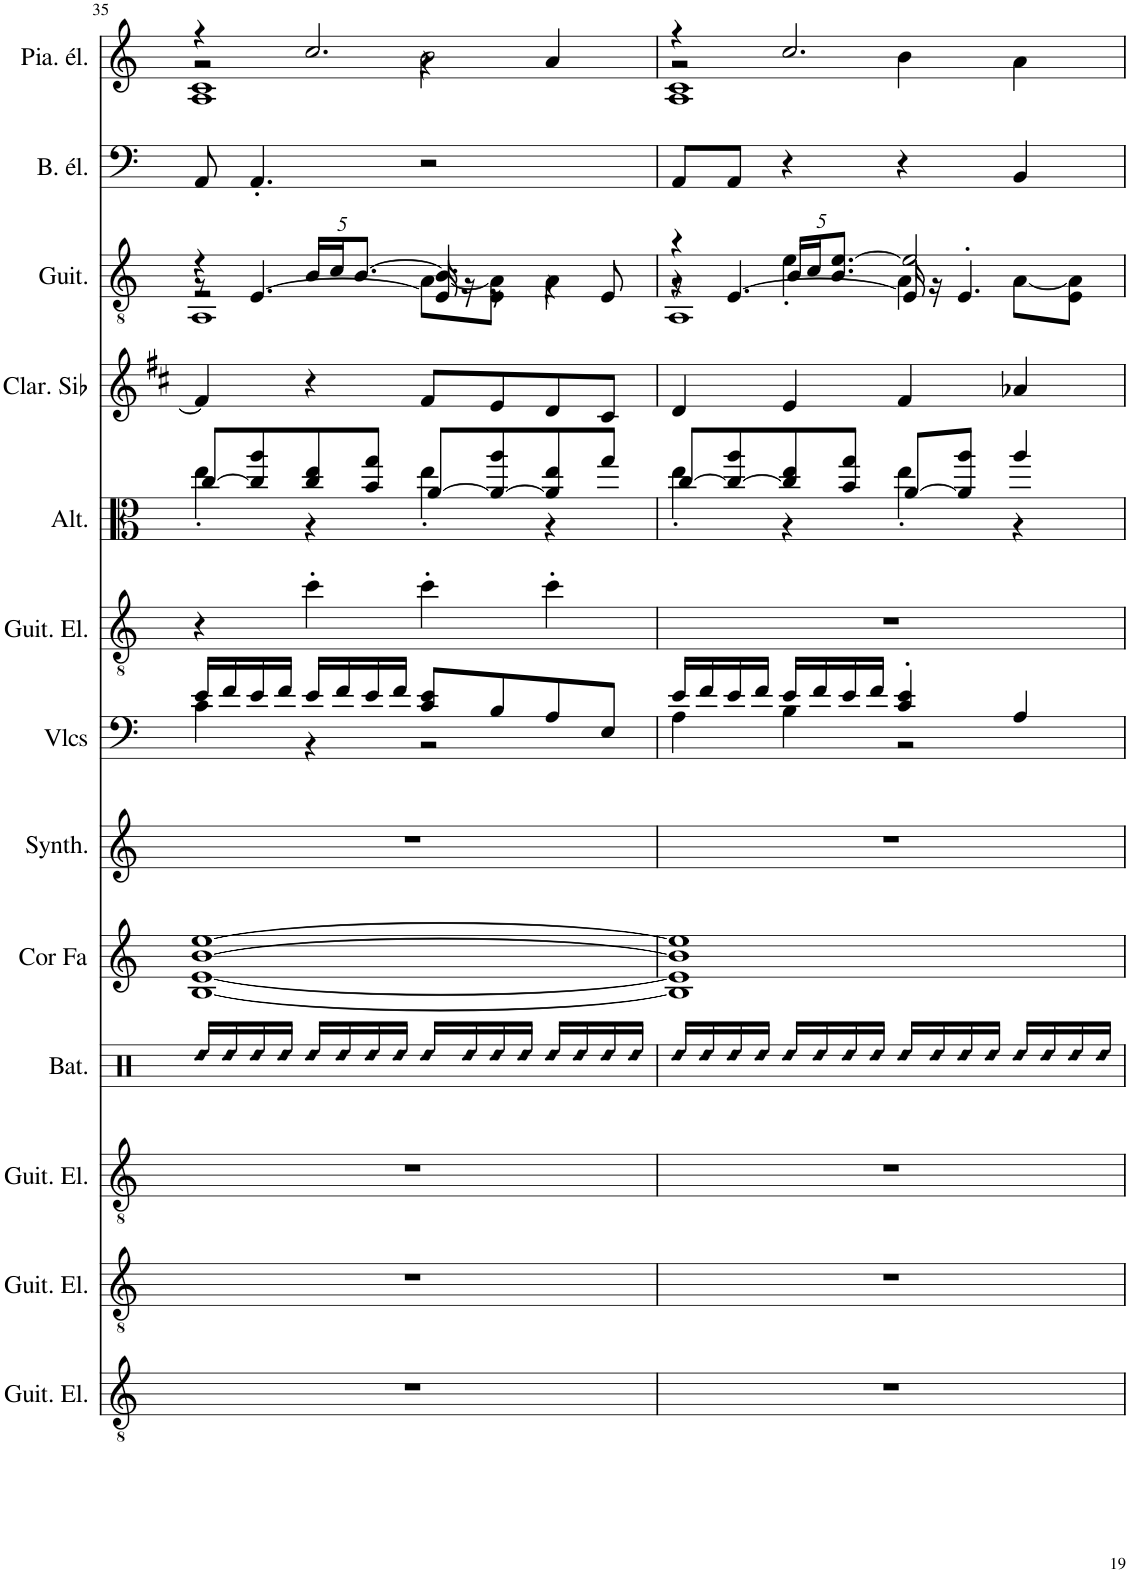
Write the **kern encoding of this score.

**kern	**kern	**kern	**kern	**kern	**kern	**kern	**kern	**kern	**kern	**kern	**kern	**kern
*part13	*part12	*part11	*part10	*part9	*part8	*part7	*part6	*part5	*part4	*part3	*part2	*part1
*staff13	*staff12	*staff11	*staff10	*staff9	*staff8	*staff7	*staff6	*staff5	*staff4	*staff3	*staff2	*staff1
*I"Guitare électrique, Distortion Guitar	*I"Guitare électrique, Electric Guitar (clean)	*I"Guitare électrique, Distortion Guitar	*I"Batterie, Drums	*I"Cor en Fa, French Horn	*I"Synthétiseur d'instruments à cordes, Synth Strings 2	*I"Violoncelles, String Ensemble 1	*I"Guitare électrique, Overdriven Guitar	*I"Altos, String Ensemble 1	*I"Clarinette en Sib	*I"Guitare acoustique, Acoustic Guitar (steel)	*I"Basse électrique, Electric Bass (finger)	*I"Piano électrique, Electric Piano 1
*I'Guit. El.	*I'Guit. El.	*I'Guit. El.	*I'Bat.	*I'Cor Fa	*I'Synth.	*I'Vlcs	*I'Guit. El.	*I'Alt.	*I'Clar. Sib	*I'Guit.	*I'B. él.	*I'Pia. él.
!!LO:PB:g=z
*clefGv2	*clefGv2	*clefGv2	*clefX	*clefG2	*clefG2	*clefF4	*clefGv2	*clefC3	*clefG2	*clefGv2	*clefF4	*clefG2
*	*	*	*	*Trd4c7	*	*	*	*	*Trd1c2	*	*Trd7c12	*
*k[]	*k[]	*k[]	*k[]	*k[]	*k[]	*k[]	*k[]	*k[]	*k[f#c#]	*k[]	*k[]	*k[]
*M4/4	*M4/4	*M4/4	*M4/4	*M4/4	*M4/4	*M4/4	*M4/4	*M4/4	*M4/4	*M4/4	*M4/4	*M4/4
=35	=35	=35	=35	=35	=35	=35	=35	=35	=35	=35	=35	=35
!	!	!	!LO:N:head=diamond	!	!	!	!	!	!	!	!	!
*	*	*	*	*	*	*^	*	*^	*	*^	*	*^
*	*	*	*	*	*	*	*	*	*	*	*	*	*^	*	*	*^
*	*	*	*	*	*	*	*	*	*	*	*	*	*	*^	*	*	*	*^
1r	1r	1r	16Rdd/LL	[1B [1e [1b [1ee	1r	16e/LL	4c\	4r	[8cc/L	4ee'\	4f#/]	4r	2r	8r	1AA	8AA/	4r	2r	2r	1A 1c
!	!	!	!LO:N:head=diamond	!	!	!	!	!	!	!	!	!	!	!	!	!	!	!	!	!
.	.	.	16Rdd/	.	.	16f/	.	.	.	.	.	.	.	.	.	.	.	.	.	.
!	!	!	!LO:N:head=diamond	!	!	!	!	!	!	!	!	!	!	!	!	!	!	!	!	!
.	.	.	16Rdd/	.	.	16e/	.	.	8cc/] 8aa/	.	.	.	.	[4.E/	.	4.AA'/	.	.	.	.
!	!	!	!LO:N:head=diamond	!	!	!	!	!	!	!	!	!	!	!	!	!	!	!	!	!
.	.	.	16Rdd/JJ	.	.	16f/JJ	.	.	.	.	.	.	.	.	.	.	.	.	.	.
!	!	!	!LO:N:head=diamond	!	!	!	!	!	!	!	!	!	!	!	!	!	!	!	!	!
*	*	*	*	*	*	*	*	*	*	*	*	*Xbrackettup	*	*	*	*	*	*	*	*
.	.	.	16Rdd/LL	.	.	16e/LL	4r	4cc'\	8cc/ 8ee/	4r	4r	20B/LL	.	.	.	.	2.cc/	.	.	.
.	.	.	.	.	.	.	.	.	.	.	.	20c/J	.	.	.	.	.	.	.	.
!	!	!	!LO:N:head=diamond	!	!	!	!	!	!	!	!	!	!	!	!	!	!	!	!	!
.	.	.	16Rdd/	.	.	16f/	.	.	.	.	.	.	.	.	.	.	.	.	.	.
.	.	.	.	.	.	.	.	.	.	.	.	[10.B/J	.	.	.	.	.	.	.	.
!	!	!	!LO:N:head=diamond	!	!	!	!	!	!	!	!	!	!	!	!	!	!	!	!	!
.	.	.	16Rdd/	.	.	16e/	.	.	8b/ 8gg/J	.	.	.	.	.	.	.	.	.	.	.
!	!	!	!LO:N:head=diamond	!	!	!	!	!	!	!	!	!	!	!	!	!	!	!	!	!
.	.	.	16Rdd/JJ	.	.	16f/JJ	.	.	.	.	.	.	.	.	.	.	.	.	.	.
!	!	!	!LO:N:head=diamond	!	!	!	!	!	!	!	!	!	!	!	!	!	!	!	!	!
.	.	.	16Rdd/LL	.	.	8c/ 8e/L	2r	4cc'\	[8a/L	4ee'\	8f#/L	4.B/]	[8A\L	16E/]	.	2r	.	2b\	4r	.
!	!	!	!LO:N:head=diamond	!	!	!	!	!	!	!	!	!	!	!	!	!	!	!	!	!
.	.	.	16Rdd/	.	.	.	.	.	.	.	.	.	.	16r	.	.	.	.	.	.
!	!	!	!LO:N:head=diamond	!	!	!	!	!	!	!	!	!	!	!	!	!	!	!	!	!
.	.	.	16Rdd/	.	.	8B/	.	.	8a/_ 8aa/	.	8e/	.	8E\ 8A\]J	8r	.	.	.	.	.	.
!	!	!	!LO:N:head=diamond	!	!	!	!	!	!	!	!	!	!	!	!	!	!	!	!	!
.	.	.	16Rdd/JJ	.	.	.	.	.	.	.	.	.	.	.	.	.	.	.	.	.
!	!	!	!LO:N:head=diamond	!	!	!	!	!	!	!	!	!	!	!	!	!	!	!	!	!
.	.	.	16Rdd/LL	.	.	8A/	.	4cc'\	8a/] 8ee/	4r	8d/	.	4A\	4r	.	.	.	.	4a/	.
!	!	!	!LO:N:head=diamond	!	!	!	!	!	!	!	!	!	!	!	!	!	!	!	!	!
.	.	.	16Rdd/	.	.	.	.	.	.	.	.	.	.	.	.	.	.	.	.	.
!	!	!	!LO:N:head=diamond	!	!	!	!	!	!	!	!	!	!	!	!	!	!	!	!	!
.	.	.	16Rdd/	.	.	8E/J	.	.	8gg/J	.	8c#/J	8E/	.	.	.	.	.	.	.	.
!	!	!	!LO:N:head=diamond	!	!	!	!	!	!	!	!	!	!	!	!	!	!	!	!	!
.	.	.	16Rdd/JJ	.	.	.	.	.	.	.	.	.	.	.	.	.	.	.	.	.
*	*	*	*	*	*	*	*	*	*	*	*	*	*	*	*	*	*v	*v	*v	*v
=36	=36	=36	=36	=36	=36	=36	=36	=36	=36	=36	=36	=36	=36	=36	=36	=36	=36
!	!	!	!LO:N:head=diamond	!	!	!	!	!	!	!	!	!	!	!	!	!	!
*	*	*	*	*	*	*	*	*	*	*	*	*	*	*	*	*	*^
*	*	*	*	*	*	*	*	*	*	*	*	*	*	*	*	*	*	*^
1r	1r	1r	16Rdd/LL	1B] 1e] 1b] 1ee]	1r	16e/LL	4A\	1r	[8cc/L	4ee'\	4d/	4r	4r	8r	1AA	8AA/L	4r	2r	1A 1c
!	!	!	!LO:N:head=diamond	!	!	!	!	!	!	!	!	!	!	!	!	!	!	!	!
.	.	.	16Rdd/	.	.	16f/	.	.	.	.	.	.	.	.	.	.	.	.	.
!	!	!	!LO:N:head=diamond	!	!	!	!	!	!	!	!	!	!	!	!	!	!	!	!
.	.	.	16Rdd/	.	.	16e/	.	.	8cc/_ 8aa/	.	.	.	.	[4.E/	.	8AA/J	.	.	.
!	!	!	!LO:N:head=diamond	!	!	!	!	!	!	!	!	!	!	!	!	!	!	!	!
.	.	.	16Rdd/JJ	.	.	16f/JJ	.	.	.	.	.	.	.	.	.	.	.	.	.
!	!	!	!LO:N:head=diamond	!	!	!	!	!	!	!	!	!	!	!	!	!	!	!	!
.	.	.	16Rdd/LL	.	.	16e/LL	4B\	.	8cc/] 8ee/	4r	4e/	20B/LL	4e'\	.	.	4r	2.cc/	.	.
.	.	.	.	.	.	.	.	.	.	.	.	20c/J	.	.	.	.	.	.	.
!	!	!	!LO:N:head=diamond	!	!	!	!	!	!	!	!	!	!	!	!	!	!	!	!
.	.	.	16Rdd/	.	.	16f/	.	.	.	.	.	.	.	.	.	.	.	.	.
.	.	.	.	.	.	.	.	.	.	.	.	10.B/ [10.e/J	.	.	.	.	.	.	.
!	!	!	!LO:N:head=diamond	!	!	!	!	!	!	!	!	!	!	!	!	!	!	!	!
.	.	.	16Rdd/	.	.	16e/	.	.	8b/ 8gg/J	.	.	.	.	.	.	.	.	.	.
!	!	!	!LO:N:head=diamond	!	!	!	!	!	!	!	!	!	!	!	!	!	!	!	!
.	.	.	16Rdd/JJ	.	.	16f/JJ	.	.	.	.	.	.	.	.	.	.	.	.	.
!	!	!	!LO:N:head=diamond	!	!	!	!	!	!	!	!	!	!	!	!	!	!	!	!
.	.	.	16Rdd/LL	.	.	4c/' 4e/'	2r	.	[8a/L	4ee'\	4f#/	2e/]	4A\	16E/]	.	4r	.	4b\	.
!	!	!	!LO:N:head=diamond	!	!	!	!	!	!	!	!	!	!	!	!	!	!	!	!
.	.	.	16Rdd/	.	.	.	.	.	.	.	.	.	.	16r	.	.	.	.	.
!	!	!	!LO:N:head=diamond	!	!	!	!	!	!	!	!	!	!	!	!	!	!	!	!
.	.	.	16Rdd/	.	.	.	.	.	8a/] 8aa/J	.	.	.	.	4.E'/	.	.	.	.	.
!	!	!	!LO:N:head=diamond	!	!	!	!	!	!	!	!	!	!	!	!	!	!	!	!
.	.	.	16Rdd/JJ	.	.	.	.	.	.	.	.	.	.	.	.	.	.	.	.
!	!	!	!LO:N:head=diamond	!	!	!	!	!	!	!	!	!	!	!	!	!	!	!	!
.	.	.	16Rdd/LL	.	.	4A/	.	.	4aa/	4r	4a-X/	.	[8A\L	.	.	4BB/	.	4a\	.
!	!	!	!LO:N:head=diamond	!	!	!	!	!	!	!	!	!	!	!	!	!	!	!	!
.	.	.	16Rdd/	.	.	.	.	.	.	.	.	.	.	.	.	.	.	.	.
!	!	!	!LO:N:head=diamond	!	!	!	!	!	!	!	!	!	!	!	!	!	!	!	!
.	.	.	16Rdd/	.	.	.	.	.	.	.	.	.	8E\ 8A\]J	.	.	.	.	.	.
!	!	!	!LO:N:head=diamond	!	!	!	!	!	!	!	!	!	!	!	!	!	!	!	!
.	.	.	16Rdd/JJ	.	.	.	.	.	.	.	.	.	.	.	.	.	.	.	.
*	*	*	*	*	*	*v	*v	*	*v	*v	*	*v	*v	*v	*v	*	*v	*v	*v
=	=	=	=	=	=	=	=	=	=	=	=	=
*-	*-	*-	*-	*-	*-	*-	*-	*-	*-	*-	*-	*-
